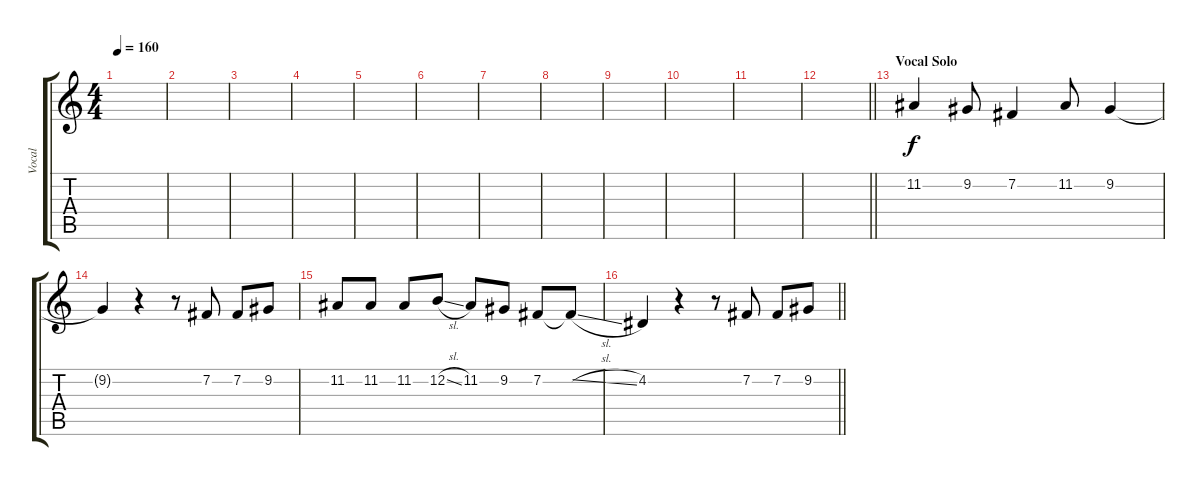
\track ("Vocal" "Vocal") {instrument clarinet}
\staff {score tabs}
\tuning (E4 B3 G3 D3 A2 E2) {hide}
\ts (4 4)
\tempo 160
\clef g2
\ks c
|
|
|
|
|
|
|
|
|
|
|
\barLineRight lightlight
|
\section ("" "Vocal Solo")
11.2.4 9.2.8 7.2.4 11.2.8 9.2.4 |
9.2{t}.4 r.4 r.8 7.2.8 7.2.8 9.2.8 |
11.2.8 11.2.8 11.2.8 12.2{sl}.8 11.2.8 9.2.8 7.2.8 7.2{sl t}.8 |
\barLineRight lightlight
4.2.4 r.4 r.8 7.2.8 7.2.8 9.2.8
